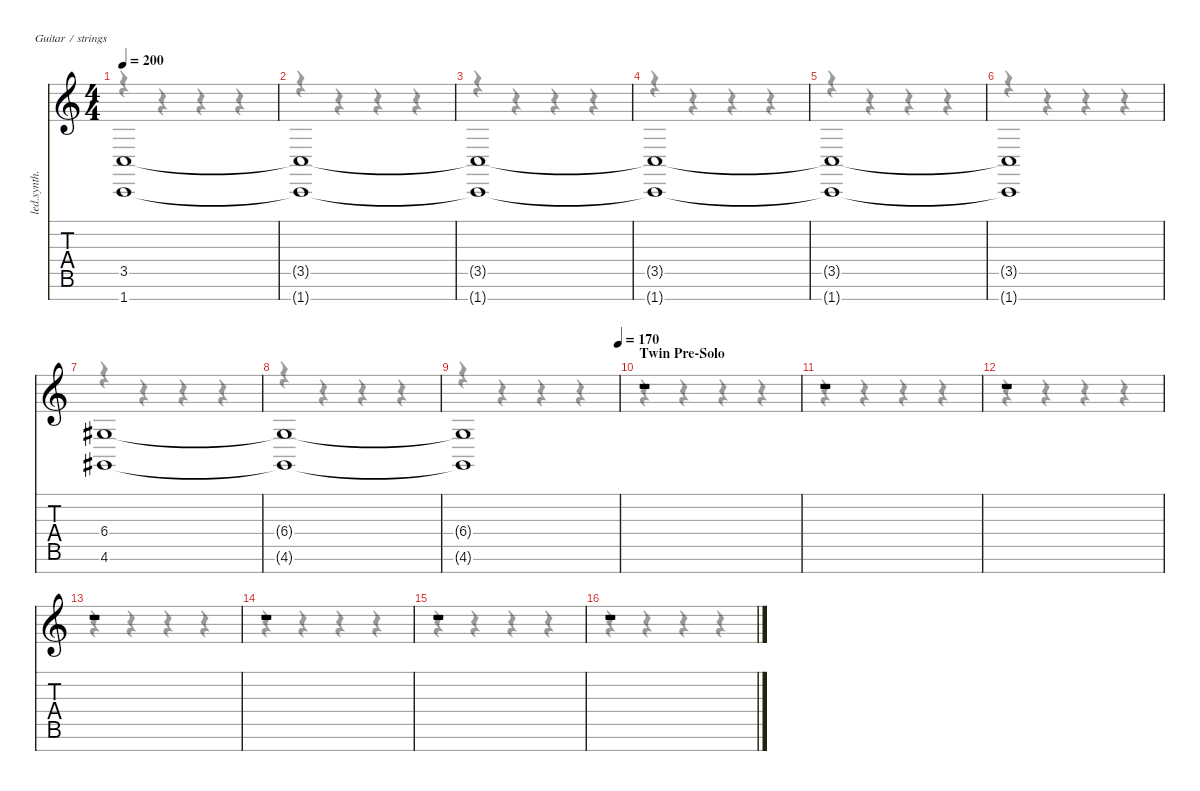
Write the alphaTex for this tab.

\defaultSystemsLayout 4
\hideDynamics
\bracketExtendMode nobrackets
\otherSystemsTrackNameOrientation horizontal
\track ("Vadim Pruzhanov (Keyboard)" "led.synth.") {instrument lead1square}
\staff {score tabs}
\tuning (E4 B3 G3 D3 A2 E2 B1)
\voice
\ts (4 4)
\tempo 200
\clef g2
\ks c
(3.5 1.7).1{dy f beam Up} |
(3.5{t} 1.7{t}).1{beam Up} |
(3.5{t} 1.7{t}).1{beam Up} |
(3.5{t} 1.7{t}).1{beam Up} |
(3.5{t} 1.7{t}).1{beam Up} |
(3.5{t} 1.7{t}).1{beam Up} |
(6.4{acc #} 4.6{acc #}).1{beam Up} |
(6.4{t acc #} 4.6{t acc #}).1{beam Up} |
\tempo (170 1)
(6.4{t acc #} 4.6{t acc #}).1{beam Up} |
\section ("" "Twin Pre-Solo")
r.1{beam Up} |
r.1{beam Up} |
r.1{beam Up} |
r.1{beam Up} |
r.1{beam Up} |
r.1{beam Up} |
r.1{beam Up}
\voice
\clef g2
\ottava regular
\simile none
\ks c
r.4{dy mf beam Down} r.4{beam Down} r.4{beam Down} r.4{beam Down} |
r.4{beam Down} r.4{beam Down} r.4{beam Down} r.4{beam Down} |
r.4{beam Down} r.4{beam Down} r.4{beam Down} r.4{beam Down} |
r.4{beam Down} r.4{beam Down} r.4{beam Down} r.4{beam Down} |
r.4{beam Down} r.4{beam Down} r.4{beam Down} r.4{beam Down} |
r.4{beam Down} r.4{beam Down} r.4{beam Down} r.4{beam Down} |
r.4{beam Down} r.4{beam Down} r.4{beam Down} r.4{beam Down} |
r.4{beam Down} r.4{beam Down} r.4{beam Down} r.4{beam Down} |
r.4{beam Down} r.4{beam Down} r.4{beam Down} r.4{beam Down} |
r.4{beam Down} r.4{beam Down} r.4{beam Down} r.4{beam Down} |
r.4{beam Down} r.4{beam Down} r.4{beam Down} r.4{beam Down} |
r.4{beam Down} r.4{beam Down} r.4{beam Down} r.4{beam Down} |
r.4{beam Down} r.4{beam Down} r.4{beam Down} r.4{beam Down} |
r.4{beam Down} r.4{beam Down} r.4{beam Down} r.4{beam Down} |
r.4{beam Down} r.4{beam Down} r.4{beam Down} r.4{beam Down} |
r.4{beam Down} r.4{beam Down} r.4{beam Down} r.4{beam Down}
